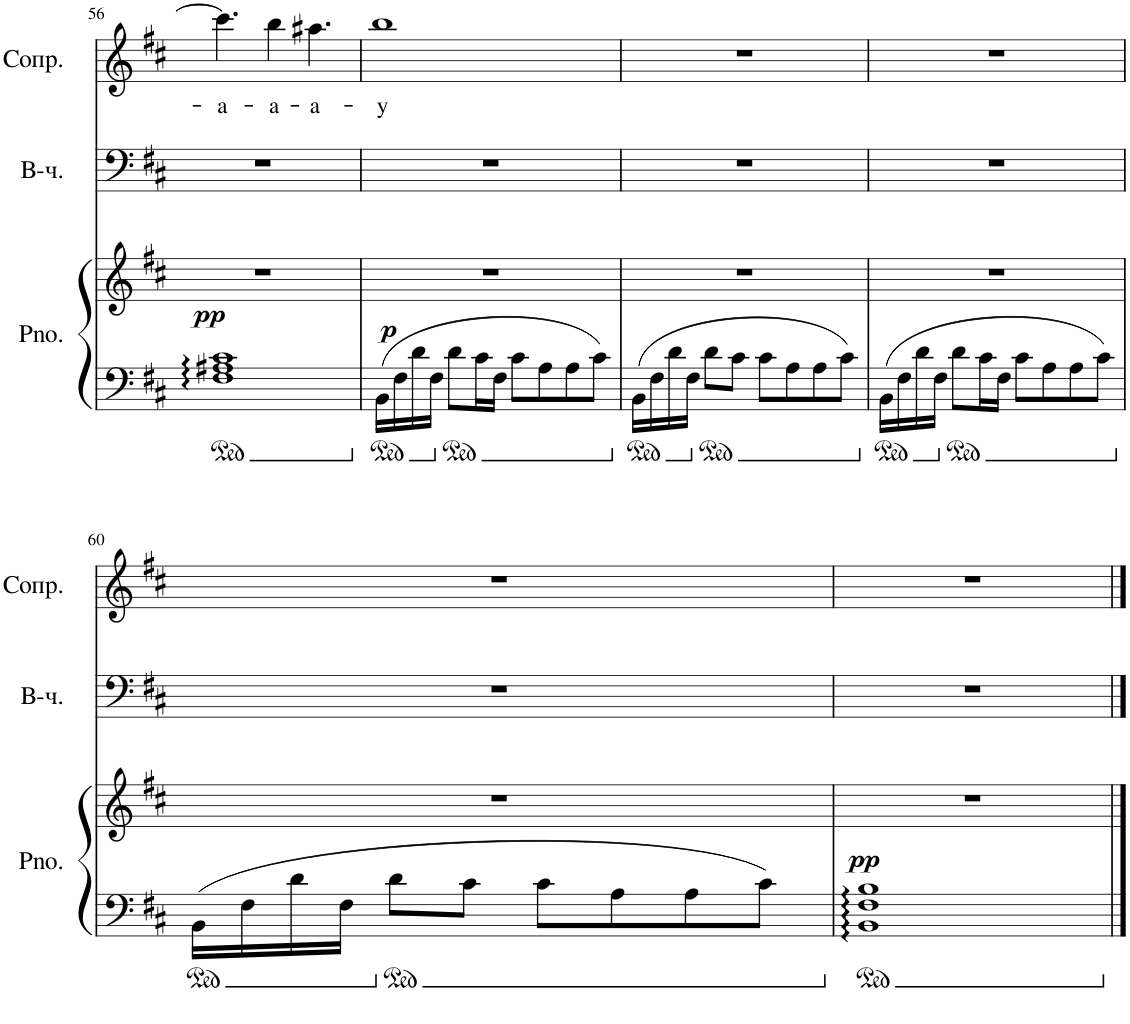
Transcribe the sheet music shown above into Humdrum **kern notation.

**kern	**kern	**dynam	**kern	**kern	**text
*part3	*part3	*part3	*part2	*part1	*part1
*staff4	*staff3	*staff3/4	*staff2	*staff1	*staff1
*I"Piano	*	*	*I"Виолончель	*I"Сопрано	*
*I'Pno.	*	*	*	*	*
!!LO:PB:g=z
*clefF4	*clefG2	*	*clefF4	*clefG2	*
*k[f#c#]	*k[f#c#]	*	*k[f#c#]	*k[f#c#]	*
*M4/4	*M4/4	*	*M4/4	*M4/4	*
=56	=56	=56	=56	=56	=56
!	!	!LO:DY:a=2	!	!	!LO:LY:b
1F# 1A#X 1c#	1r	pp	1r	4.ccc#\]	-a-
!	!	!	!	!	!LO:LY:b
.	.	.	.	4bb\	-a-
!	!	!	!	!	!LO:LY:b
.	.	.	.	4.aa#X\	-a-
=57	=57	=57	=57	=57	=57
!	!	!LO:DY:a=2	!	!	!LO:LY:b
16BB\LL	1r	p	1r	1bb	-y
16F#\	.	.	.	.	.
16d\	.	.	.	.	.
16F#\JJ	.	.	.	.	.
8d\L	.	.	.	.	.
16c#\L	.	.	.	.	.
16F#\JJ	.	.	.	.	.
8c#\L	.	.	.	.	.
8A\	.	.	.	.	.
8A\	.	.	.	.	.
8c#\J	.	.	.	.	.
=58	=58	=58	=58	=58	=58
16BB\LL	1r	.	1r	1r	.
16F#\	.	.	.	.	.
16d\	.	.	.	.	.
16F#\JJ	.	.	.	.	.
8d\L	.	.	.	.	.
8c#\J	.	.	.	.	.
8c#\L	.	.	.	.	.
8A\	.	.	.	.	.
8A\	.	.	.	.	.
8c#\J	.	.	.	.	.
=59	=59	=59	=59	=59	=59
16BB\LL	1r	.	1r	1r	.
16F#\	.	.	.	.	.
16d\	.	.	.	.	.
16F#\JJ	.	.	.	.	.
8d\L	.	.	.	.	.
16c#\L	.	.	.	.	.
16F#\JJ	.	.	.	.	.
8c#\L	.	.	.	.	.
8A\	.	.	.	.	.
8A\	.	.	.	.	.
8c#\J	.	.	.	.	.
!!LO:LB:g=z
=60	=60	=60	=60	=60	=60
16BB\LL	1r	.	1r	1r	.
16F#\	.	.	.	.	.
16d\	.	.	.	.	.
16F#\JJ	.	.	.	.	.
8d\L	.	.	.	.	.
8c#\J	.	.	.	.	.
8c#\L	.	.	.	.	.
8A\	.	.	.	.	.
8A\	.	.	.	.	.
8c#\J	.	.	.	.	.
=61	=61	=61	=61	=61	=61
!	!	!LO:DY:a=2	!	!	!
1BB 1F# 1B	1r	pp	1r	1r	.
==	==	==	==	==	==
*-	*-	*-	*-	*-	*-
